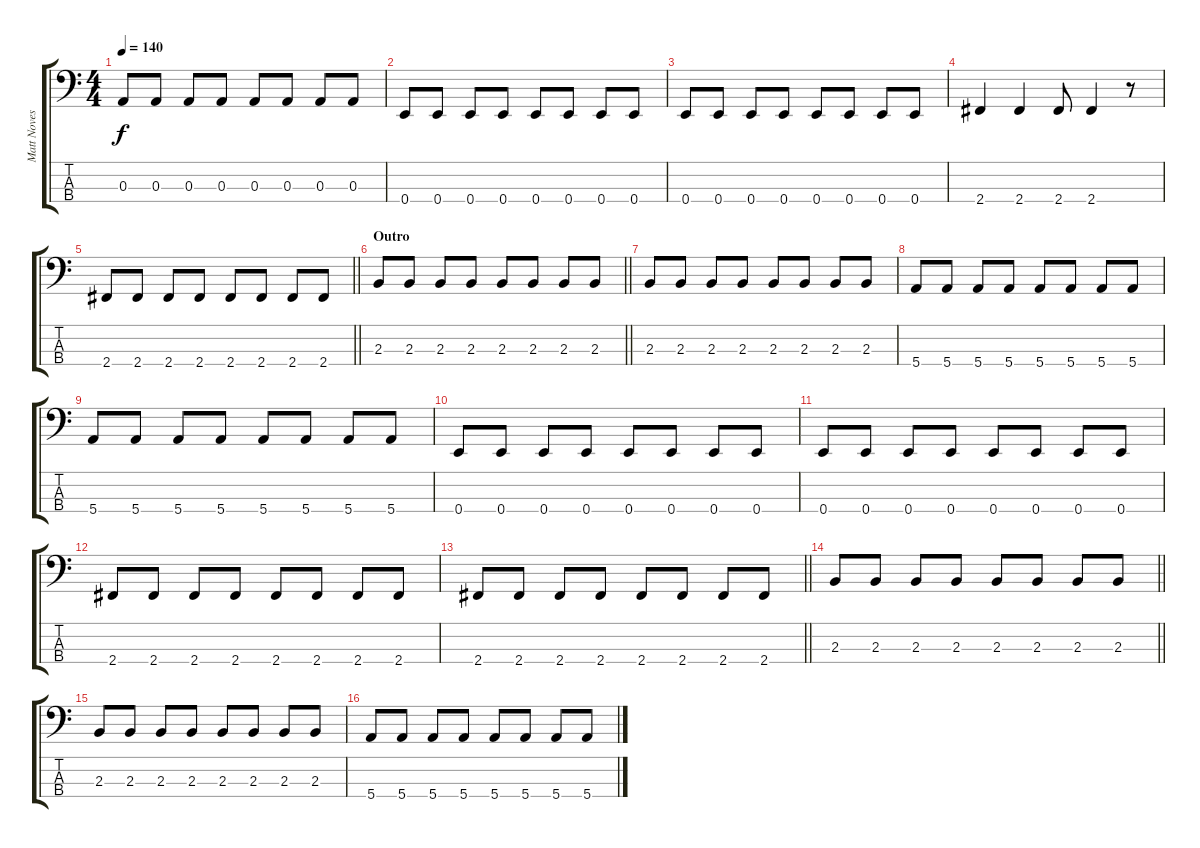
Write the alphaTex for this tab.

\track ("Matt Noveskey" "Matt Noves") {instrument electricbasspick}
\staff {score tabs}
\tuning (G2 D2 A1 E1) {hide}
\ts (4 4)
\tempo 140
\clef f4
\ks c
0.3.8{dy f} 0.3.8 0.3.8 0.3.8 0.3.8 0.3.8 0.3.8 0.3.8 |
0.4.8 0.4.8 0.4.8 0.4.8 0.4.8 0.4.8 0.4.8 0.4.8 |
0.4.8 0.4.8 0.4.8 0.4.8 0.4.8 0.4.8 0.4.8 0.4.8 |
2.4.4 2.4.4 2.4.8 2.4.4 r.8 |
\barLineRight lightlight
2.4.8 2.4.8 2.4.8 2.4.8 2.4.8 2.4.8 2.4.8 2.4.8 |
\section ("" "Outro")
\barLineRight lightlight
2.3.8 2.3.8 2.3.8 2.3.8 2.3.8 2.3.8 2.3.8 2.3.8 |
2.3.8 2.3.8 2.3.8 2.3.8 2.3.8 2.3.8 2.3.8 2.3.8 |
5.4.8 5.4.8 5.4.8 5.4.8 5.4.8 5.4.8 5.4.8 5.4.8 |
5.4.8 5.4.8 5.4.8 5.4.8 5.4.8 5.4.8 5.4.8 5.4.8 |
0.4.8 0.4.8 0.4.8 0.4.8 0.4.8 0.4.8 0.4.8 0.4.8 |
0.4.8 0.4.8 0.4.8 0.4.8 0.4.8 0.4.8 0.4.8 0.4.8 |
2.4.8 2.4.8 2.4.8 2.4.8 2.4.8 2.4.8 2.4.8 2.4.8 |
\barLineRight lightlight
2.4.8 2.4.8 2.4.8 2.4.8 2.4.8 2.4.8 2.4.8 2.4.8 |
\barLineRight lightlight
2.3.8 2.3.8 2.3.8 2.3.8 2.3.8 2.3.8 2.3.8 2.3.8 |
2.3.8 2.3.8 2.3.8 2.3.8 2.3.8 2.3.8 2.3.8 2.3.8 |
5.4.8 5.4.8 5.4.8 5.4.8 5.4.8 5.4.8 5.4.8 5.4.8
